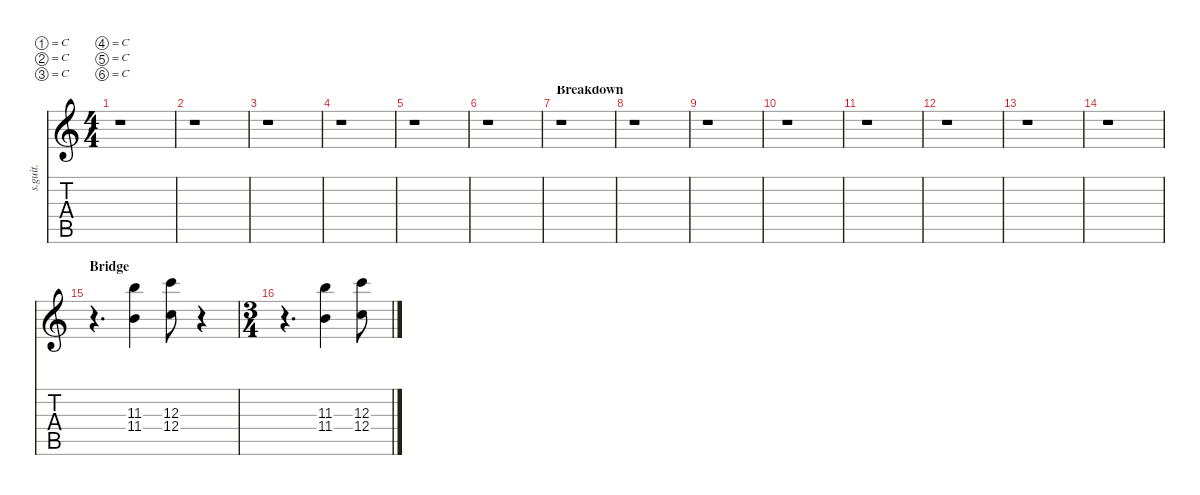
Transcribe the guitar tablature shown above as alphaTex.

\defaultSystemsLayout 4
\hideDynamics
\bracketExtendMode nobrackets
\track ("Lead Synthesizer" "s.guit.") {instrument lead2sawtooth}
\staff {score tabs}
\tuning (C6 C5 C4 C3 C2 C1)
\displaytranspose 12
\ts (4 4)
\tempo (90 hide)
\clef g2
\ks c
r.1{dy ff} |
r.1 |
r.1 |
r.1 |
r.1 |
r.1 |
\section ("" "Breakdown")
r.1 |
r.1 |
r.1 |
r.1 |
r.1 |
r.1 |
r.1 |
r.1 |
\section ("" "Bridge")
r.4{d} (11.4 11.3).4{lyrics (0 "") lyrics (1 "") lyrics (2 "") lyrics (3 "") lyrics (4 "")} (12.3 12.4).8{lyrics (0 "") lyrics (1 "") lyrics (2 "") lyrics (3 "") lyrics (4 "")} r.4 |
\ts (3 4)
\beaming (8 2 2 2 2)
r.4{d} (11.4 11.3).4{lyrics (0 "") lyrics (1 "") lyrics (2 "") lyrics (3 "") lyrics (4 "")} (12.3 12.4).8{lyrics (0 "") lyrics (1 "") lyrics (2 "") lyrics (3 "") lyrics (4 "")}
